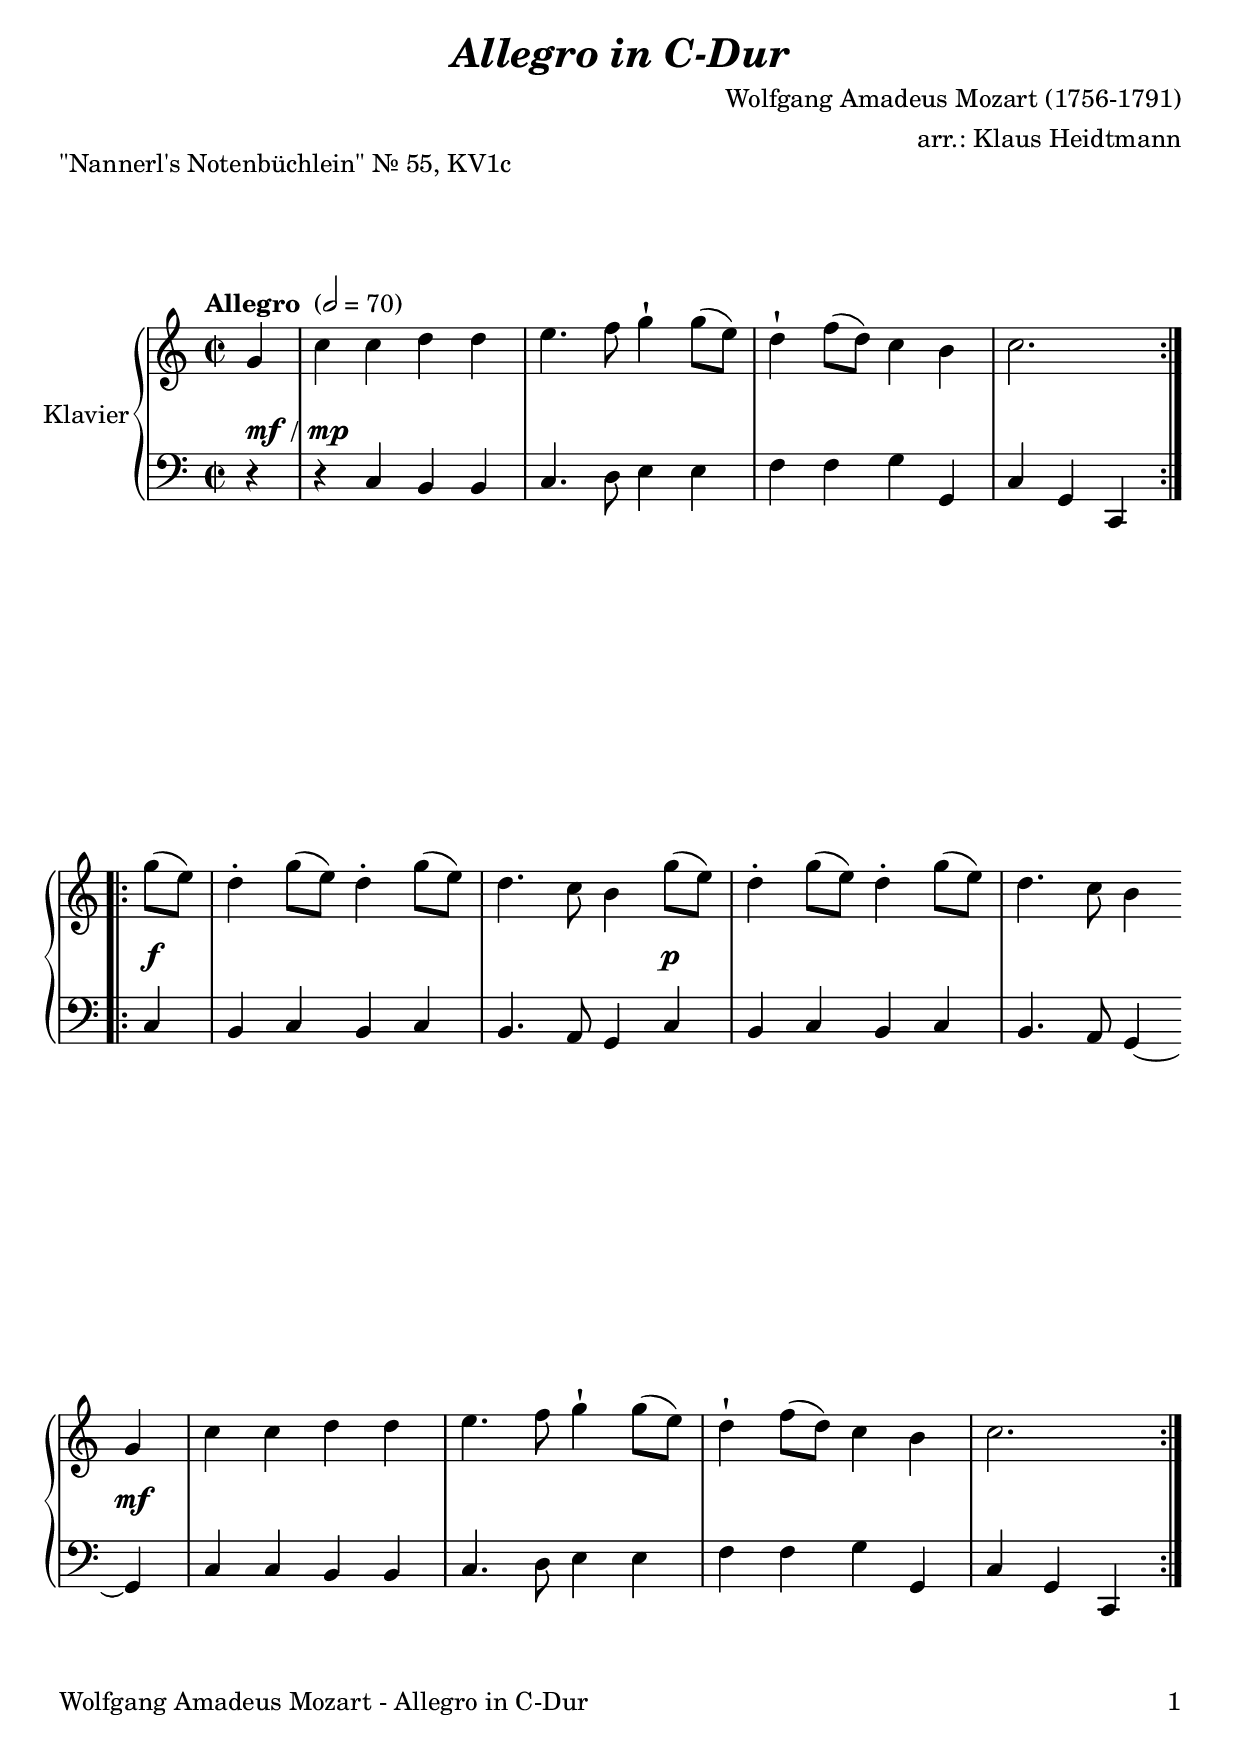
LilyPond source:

\version "2.24.1"
\include "deutsch.ly"

#(set-global-staff-size 22)

\header {
  title       = \markup \bold \italic "Allegro in C-Dur"
  composer    = "Wolfgang Amadeus Mozart (1756-1791)"
  arranger    = "arr.: Klaus Heidtmann"
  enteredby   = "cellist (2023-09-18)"
  piece       = "\"Nannerl's Notenbüchlein\" Nr. 55, KV1c"
}

voiceconsts = {
  \key c \major
  \time 2/2
%  \numericTimeSignature
  \compressEmptyMeasures
  % Set default beaming for all staves
%  \set Timing.beamExceptions = #'()
%  \set Timing.baseMoment     = #(ly:make-moment 1 4)
%  \set Timing.beatStructure  = #'(1 1 1)
  \tempo "Allegro " 2=70
}

% mikl = "harpsichord"
mikl = "bright acoustic"
% mikl = "church organ"
% mikl = "reed organ"

atem = \mark \markup \box \italic "a tempo"
dcaf = \mark \markup \box \italic "D.C. al Fine"
fine = \mark \markup \box \italic "Fine"
pora = \mark \markup \box \italic "poco rall."
rit  = \mark \markup \box \italic "rit."
mfmp = \markup { \dynamic mf "/" \dynamic mp }

va = \relative c'' {
  \voiceconsts

  \repeat volta 2 {
    \partial 4 g4
    c c d d
    e4. f8 g4-! g8( e)
    d4-! f8( d) c4 h
    c2.
  }

  \repeat volta 2 {
    g'8( e)
    d4-. g8( e) d4-. g8( e)
    d4. c8 h4 g'8( e)
    d4-. g8( e) d4-. g8( e)
    d4. c8 h4 \break

    g
    c c d d e4. f8 g4-! g8( e)
    d4-! f8( d) c4 h
    \partial 2. c2.
  }
}

vb = \relative c {
  \voiceconsts
  \clef "bass"
  
  \repeat volta 2 {
    \partial 4 r4
    r c h h
    c4. d8 e4 e
    f f g g,
    c g c,
  }

  \repeat volta 2 {
    c'
    h c h c
    h4. a8 g4 c
    h c h c
    h4. a8 g4~ \break

    g
    c c h h
    c4. d8 e4 e
    f f g g,
    \partial 2. c g c,
  }
}

vdy = {
  \partial 4 s4_\mfmp
  s1*3
  s2. s4\f
  s1
  s2. s4\p
  s1
  s2. s4\mf
}


music = \new PianoStaff <<
  \set PianoStaff.midiInstrument = \mikl
  \set PianoStaff.instrumentName = \markup \center-column { "Klavier" }
  <<
    \new Staff {
      \transpose c c { \va }
    }
    \new Dynamics \vdy
    \new Staff {
      \transpose c c { \vb }
    }
  >>  
>>

\book {
   \paper {
    print-page-number = ##t
    print-first-page-number = ##t
    ragged-last-bottom = ##f
    oddHeaderMarkup = \markup \null
    evenHeaderMarkup = \markup \null
    oddFooterMarkup = \markup {
      \fill-line {
        \if \should-print-page-number
        "Wolfgang Amadeus Mozart - Allegro in C-Dur" \fromproperty #'page:page-number-string
      }
    }
    evenFooterMarkup = \oddFooterMarkup
  } \score {
    \music
    \layout {}
  }

  \score {
    \unfoldRepeats \music

    \midi {
      \context {
        \Score
      }
    }
  }
}
